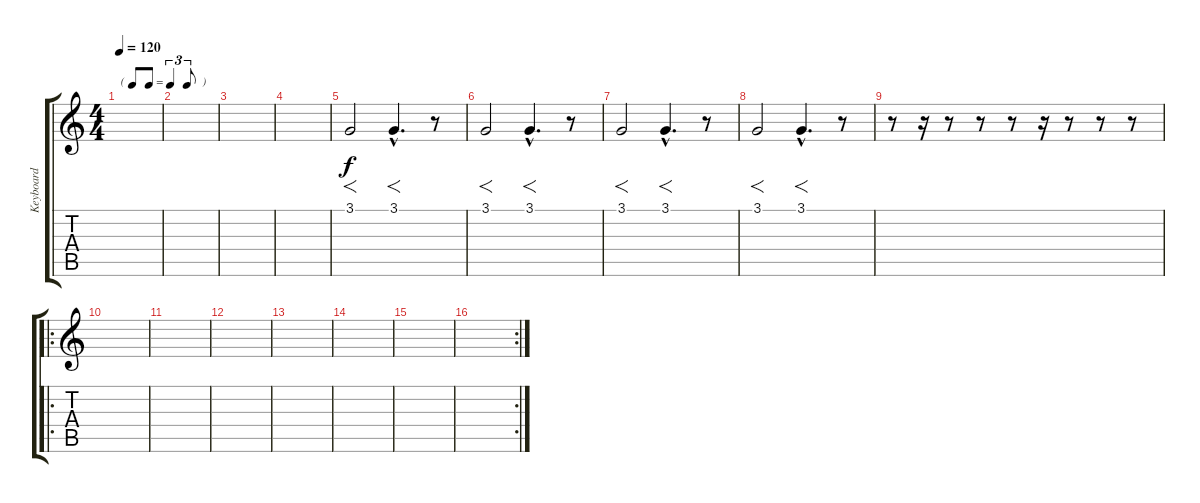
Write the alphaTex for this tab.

\track ("Keyboard" "Keyboard") {instrument pad3polysynth}
\staff {score tabs}
\tuning (E4 B3 G3 D3 A2 E2) {hide}
\ts (4 4)
\tf triplet8th
\tempo 120
\clef g2
\ks c
|
|
|
|
3.1.2{f} 3.1{hac}.4{f d} r.8 |
3.1.2{f} 3.1{hac}.4{f d} r.8 |
3.1.2{f} 3.1{hac}.4{f d} r.8 |
3.1.2{f} 3.1{hac}.4{f d} r.8 |
r.8 r.16 r.8 r.8 r.8 r.16 r.8 r.8 r.8 |
\ro
|
|
|
|
|
|
\rc 2
